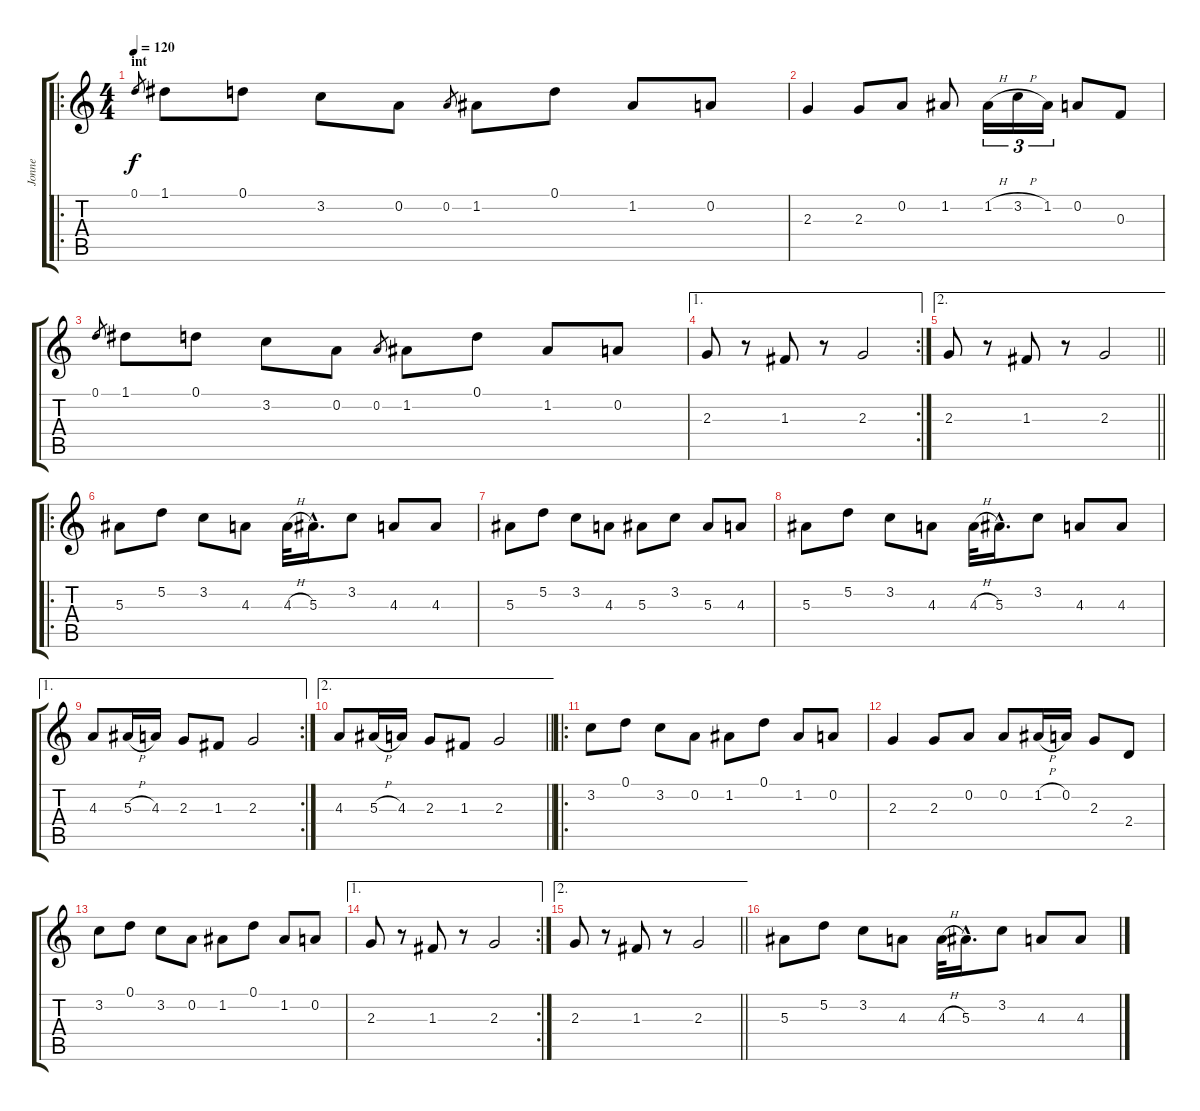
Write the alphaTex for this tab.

\track ("Jonne" "Jonne") {instrument acousticguitarsteel}
\staff {score tabs}
\tuning (D4 A3 F3 C3 G2 D2) {hide}
\ro
\ts (4 4)
\section ("" "int")
\tempo 120
\clef g2
\ks c
0.1.8{gr dy f instrument acousticguitarsteel} 1.1.8 0.1.8 3.2.8 0.2.8 0.2.8{gr} 1.2.8 0.1.8 1.2.8 0.2.8 |
2.3.4 2.3.8 0.2.8 1.2.8 1.2{h}.16{tu (3 2)} 3.2{h}.16{tu (3 2)} 1.2.16{tu (3 2)} 0.2.8 0.3.8 |
0.1.8{gr} 1.1.8 0.1.8 3.2.8 0.2.8 0.2.8{gr} 1.2.8 0.1.8 1.2.8 0.2.8 |
\ae 1
\rc 2
2.3.8 r.8 1.3.8 r.8 2.3.2 |
\ae 2
\barLineRight lightlight
2.3.8 r.8 1.3.8 r.8 2.3.2 |
\ro
5.3.8 5.2.8 3.2.8 4.3.8 4.3{h}.32 5.3{hac}.16{d} 3.2.8 4.3.8 4.3.8 |
5.3.8 5.2.8 3.2.8 4.3.8 5.3.8 3.2.8 5.3.8 4.3.8 |
5.3.8 5.2.8 3.2.8 4.3.8 4.3{h}.32 5.3{hac}.16{d} 3.2.8 4.3.8 4.3.8 |
\ae 1
\rc 2
4.3.8 5.3{h}.16 4.3.16 2.3.8 1.3.8 2.3.2 |
\ae 2
\barLineRight lightlight
4.3.8 5.3{h}.16 4.3.16 2.3.8 1.3.8 2.3.2 |
\ro
3.2.8 0.1.8 3.2.8 0.2.8 1.2.8 0.1.8 1.2.8 0.2.8 |
2.3.4 2.3.8 0.2.8 0.2.8 1.2{h}.16 0.2.16 2.3.8 2.4.8 |
3.2.8 0.1.8 3.2.8 0.2.8 1.2.8 0.1.8 1.2.8 0.2.8 |
\ae 1
\rc 2
2.3.8 r.8 1.3.8 r.8 2.3.2 |
\ae 2
\barLineRight lightlight
2.3.8 r.8 1.3.8 r.8 2.3.2 |
5.3.8{volume 10} 5.2.8 3.2.8 4.3.8 4.3{h}.32 5.3{hac}.16{d} 3.2.8 4.3.8 4.3.8
